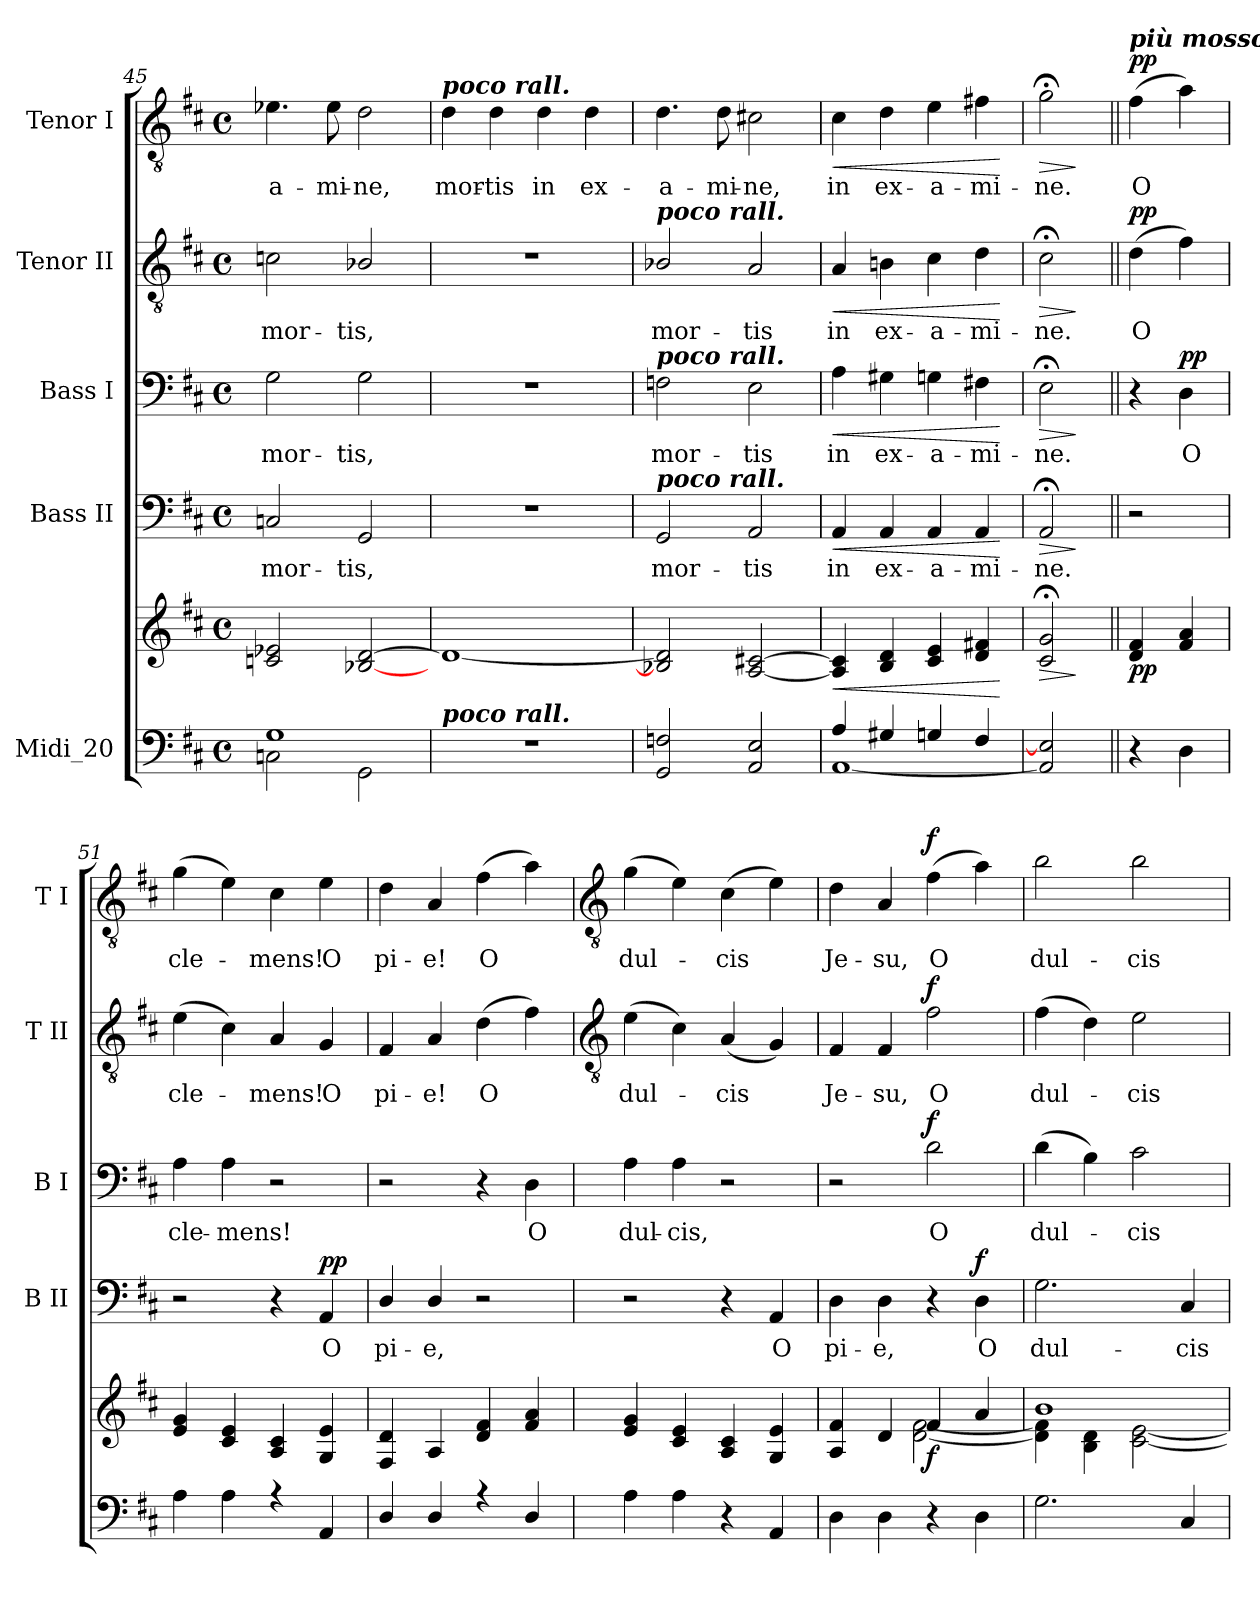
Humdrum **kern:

**kern	**kern	**dynam	**kern	**text	**dynam	**kern	**text	**dynam	**kern	**text	**dynam	**kern	**text	**dynam
*part5	*part5	*part5	*part4	*part4	*part4	*part3	*part3	*part3	*part2	*part2	*part2	*part1	*part1	*part1
*staff6	*staff5	*staff5/6	*staff4	*staff4	*staff4	*staff3	*staff3	*staff3	*staff2	*staff2	*staff2	*staff1	*staff1	*staff1
*I"Midi_20	*	*	*I"Bass II	*	*	*I"Bass I	*	*	*I"Tenor II	*	*	*I"Tenor I	*	*
*	*	*	*I'B II	*	*	*I'B I	*	*	*I'T II	*	*	*I'T I	*	*
!!LO:LB:g=z
*clefF4	*clefG2	*	*clefF4	*	*	*clefF4	*	*	*clefGv2	*	*	*clefGv2	*	*
*k[f#c#]	*k[f#c#]	*	*k[f#c#]	*	*	*k[f#c#]	*	*	*k[f#c#]	*	*	*k[f#c#]	*	*
*D:	*D:	*	*D:	*	*	*D:	*	*	*D:	*	*	*D:	*	*
*M4/4	*M4/4	*	*M4/4	*	*	*M4/4	*	*	*M4/4	*	*	*M4/4	*	*
*met(c)	*met(c)	*	*met(c)	*	*	*met(c)	*	*	*met(c)	*	*	*met(c)	*	*
=45	=45	=45	=45	=45	=45	=45	=45	=45	=45	=45	=45	=45	=45	=45
*^	*	*	*	*	*	*	*	*	*	*	*	*	*	*
!	!	!	!	!	!LO:LY:b	!	!	!LO:LY:b	!	!	!LO:LY:b	!	!	!LO:LY:b	!
1G/	2Cn\	2cn 2e-X	.	2Cn	mor-	.	2G	mor-	.	2cn	mor-	.	4.e-X	-a-	.
!	!	!	!	!	!	!	!	!	!	!	!	!	!	!LO:LY:b	!
.	.	.	.	.	.	.	.	.	.	.	.	.	8e-	-mi-	.
!	!	!	!	!	!LO:LY:b	!	!	!LO:LY:b	!	!	!LO:LY:b	!	!	!LO:LY:b	!
.	2GG\	[2B-X [2d	.	2GG	-tis,	.	2G	-tis,	.	2B-X/	-tis,	.	2d	-ne,	.
=46	=46	=46	=46	=46	=46	=46	=46	=46	=46	=46	=46	=46	=46	=46	=46
!	!	!	!	!	!	!	!	!	!	!	!	!	!LO:TX:a:Bi:t=poco rall.	!	!
!LO:TX:a:Bi:t=poco rall.	!	!	!	!	!	!	!	!	!	!	!	!	!	!	!
!	!	!	!	!	!	!	!	!	!	!	!	!	!	!LO:LY:b	!
1r	2ryy	1d_	.	1r	.	.	1r	.	.	1r	.	.	4d	mor-	.
!	!	!	!	!	!	!	!	!	!	!	!	!	!	!LO:LY:b	!
.	.	.	.	.	.	.	.	.	.	.	.	.	4d	-tis	.
!	!	!	!	!	!	!	!	!	!	!	!	!	!	!LO:LY:b	!
.	2ryy	.	.	.	.	.	.	.	.	.	.	.	4d	in	.
!	!	!	!	!	!	!	!	!	!	!	!	!	!	!LO:LY:b	!
.	.	.	.	.	.	.	.	.	.	.	.	.	4d	ex-	.
=47	=47	=47	=47	=47	=47	=47	=47	=47	=47	=47	=47	=47	=47	=47	=47
!	!	!	!	!	!	!	!	!	!	!LO:TX:a:Bi:t=poco rall.	!	!	!	!	!
!	!	!	!	!	!	!	!LO:TX:a:Bi:t=poco rall.	!	!	!	!	!	!	!	!
!	!	!	!	!LO:TX:a:Bi:t=poco rall.	!	!	!	!	!	!	!	!	!	!	!
!	!	!	!	!	!LO:LY:b	!	!	!LO:LY:b	!	!	!LO:LY:b	!	!	!LO:LY:b	!
2GG/ 2Fn/	1ryy	2B-X] 2d]	.	2GG	mor-	.	2Fn	mor-	.	2B-X/	mor-	.	4.d	-a-	.
!	!	!	!	!	!	!	!	!	!	!	!	!	!	!LO:LY:b	!
.	.	.	.	.	.	.	.	.	.	.	.	.	8d	-mi-	.
!	!	!	!	!	!LO:LY:b	!	!	!LO:LY:b	!	!	!LO:LY:b	!	!	!LO:LY:b	!
2AA/ 2E/	.	[2A [2c#X	.	2AA	-tis	.	2E	-tis	.	2A	-tis	.	2c#X	-ne,	.
=48	=48	=48	=48	=48	=48	=48	=48	=48	=48	=48	=48	=48	=48	=48	=48
!	!	!	!LO:HP:b	!	!LO:LY:b	!LO:HP:b	!	!LO:LY:b	!LO:HP:b	!	!LO:LY:b	!LO:HP:b	!	!LO:LY:b	!LO:HP:b
4A/	[1AA\	4A] 4c#]	<	4AA	in	<	4A	in	<	4A	in	<	4c#	in	<
!	!	!	!	!	!LO:LY:b	!	!	!LO:LY:b	!	!	!LO:LY:b	!	!	!LO:LY:b	!
4G#X/	.	4B 4d	.	4AA	ex-	.	4G#X	ex-	.	4Bn	ex-	.	4d	ex-	.
!	!	!	!	!	!LO:LY:b	!	!	!LO:LY:b	!	!	!LO:LY:b	!	!	!LO:LY:b	!
4Gn/	.	4c# 4e	.	4AA	-a-	.	4Gn	-a-	.	4c#	-a-	.	4e	-a-	.
!	!	!	!	!	!LO:LY:b	!	!	!LO:LY:b	!	!	!LO:LY:b	!	!	!LO:LY:b	!
4F#/	.	4d 4f#X	.	4AA	-mi-	.	4F#X	-mi-	.	4d	-mi-	.	4f#X	-mi-	.
*v	*v	*	*	*	*	*	*	*	*	*	*	*	*	*	*
.	.	[	.	.	[	.	.	[	.	.	[	.	.	[
=49	=49	=49	=49	=49	=49	=49	=49	=49	=49	=49	=49	=49	=49	=49
*^	*	*	*	*	*	*	*	*	*	*	*	*	*	*
!	!	!	!LO:HP:b	!	!LO:LY:b	!LO:HP:b	!	!LO:LY:b	!LO:HP:b	!	!LO:LY:b	!LO:HP:b	!	!LO:LY:b	!LO:HP:b
2ryy	2AA/] 2E/]	2c#;< 2g;<	>	2AA;<	-ne.	>	2E;<	-ne.	>	2c#;<	-ne.	>	2g;<	-ne.	>
*v	*v	*	*	*	*	*	*	*	*	*	*	*	*	*	*
.	.	]	.	.	]	.	.	]	.	.	]	.	.	]
=50||	=50||	=50||	=50||	=50||	=50||	=50||	=50||	=50||	=50||	=50||	=50||	=50||	=50||	=50||
*^	*	*	*	*	*	*	*	*	*	*	*	*	*	*
!	!	!	!	!	!	!	!	!	!	!	!	!	!LO:TX:a:Bi:t=più mosso	!	!
!	!	!	!LO:DY:b	!	!	!	!	!	!	!	!LO:LY:b	!LO:DY:b	!	!LO:LY:b	!LO:DY:b
4r	2ryy	4d 4f#	pp	2r	.	.	4r	.	.	(>4d	O	pp	(>4f#	O	pp
!	!	!	!	!	!	!	!	!LO:LY:b	!LO:DY:b	!	!	!	!	!	!
4D\	.	4f# 4a	.	.	.	.	4D	O	pp	4f#)	.	.	4a)	.	.
=51	=51	=51	=51	=51	=51	=51	=51	=51	=51	=51	=51	=51	=51	=51	=51
!	!	!	!	!	!	!	!	!LO:LY:b	!	!	!LO:LY:b	!	!	!LO:LY:b	!
4A\	1ryy	4e 4g	.	2r	.	.	4A	cle-	.	(>4e	cle-	.	(>4g	cle-	.
!	!	!	!	!	!	!	!	!LO:LY:b	!	!	!	!	!	!	!
4A\	.	4c# 4e	.	.	.	.	4A	-mens!	.	4c#)	.	.	4e)	.	.
!	!	!	!	!	!	!	!	!	!	!	!LO:LY:b	!	!	!LO:LY:b	!
4r	.	4A 4c#	.	4r	.	.	2r	.	.	4A	mens!	.	4c#	mens!	.
!	!	!	!	!	!LO:LY:b	!LO:DY:b	!	!	!	!	!LO:LY:b	!	!	!LO:LY:b	!
4AA/	.	4G 4e	.	4AA	O	pp	.	.	.	4G	O	.	4e	O	.
=52	=52	=52	=52	=52	=52	=52	=52	=52	=52	=52	=52	=52	=52	=52	=52
!	!	!	!	!	!LO:LY:b	!	!	!	!	!	!LO:LY:b	!	!	!LO:LY:b	!
4D/	1ryy	4F# 4d	.	4D/	pi-	.	2r	.	.	4F#	pi-	.	4d	pi-	.
!	!	!	!	!	!LO:LY:b	!	!	!	!	!	!LO:LY:b	!	!	!LO:LY:b	!
4D/	.	4A	.	4D/	-e,	.	.	.	.	4A	-e!	.	4A	-e!	.
!	!	!	!	!	!	!	!	!	!	!	!LO:LY:b	!	!	!LO:LY:b	!
4r	.	4d 4f#	.	2r	.	.	4r	.	.	(>4d	O	.	(>4f#	O	.
!	!	!	!	!	!	!	!	!LO:LY:b	!	!	!	!	!	!	!
4D/	.	4f# 4a	.	.	.	.	4D	O	.	4f#)	.	.	4a)	.	.
*v	*v	*	*	*	*	*	*	*	*	*	*	*	*	*	*
!!LO:LB:g=z
=53	=53	=53	=53	=53	=53	=53	=53	=53	=53	=53	=53	=53	=53	=53
*	*	*	*	*	*	*	*	*	*clefGv2	*	*	*clefGv2	*	*
*	*^	*	*	*	*	*	*	*	*	*	*	*	*	*
!	!	!	!	!	!	!	!	!LO:LY:b	!	!	!LO:LY:b	!	!	!LO:LY:b	!
4A	4e/ 4g/	2ryy	.	2r	.	.	4A	dul-	.	(>4e	dul-	.	(>4g	dul-	.
!	!	!	!	!	!	!	!	!LO:LY:b	!	!	!	!	!	!	!
4A	4c#/ 4e/	.	.	.	.	.	4A	-cis,	.	4c#)	.	.	4e)	.	.
!	!	!	!	!	!	!	!	!	!	!	!LO:LY:b	!	!	!LO:LY:b	!
4r	4A/ 4c#/	2ryy	.	4r	.	.	2r	.	.	(<4A	cis	.	(>4c#	cis	.
!	!	!	!	!	!LO:LY:b	!	!	!	!	!	!	!	!	!	!
4AA	4G/ 4e/	.	.	4AA	O	.	.	.	.	4G)	.	.	4e)	.	.
=54	=54	=54	=54	=54	=54	=54	=54	=54	=54	=54	=54	=54	=54	=54	=54
!	!	!	!	!	!LO:LY:b	!	!	!	!	!	!LO:LY:b	!	!	!LO:LY:b	!
4D	4A/ 4f#/	2ryy	.	4D	pi-	.	2r	.	.	4F#	Je-	.	4d	Je-	.
!	!	!	!	!	!LO:LY:b	!	!	!	!	!	!LO:LY:b	!	!	!LO:LY:b	!
4D	4d/	.	.	4D	-e,	.	.	.	.	4F#	-su,	.	4A	-su,	.
!	!	!	!LO:DY:b	!	!	!	!	!LO:LY:b	!LO:DY:b	!	!LO:LY:b	!LO:DY:b	!	!LO:LY:b	!LO:DY:b
4r	4f#/	[2d\ [2f#\	f	4r	.	.	2d	O	f	2f#	O	f	(>4f#	O	f
!	!	!	!	!	!LO:LY:b	!LO:DY:b	!	!	!	!	!	!	!	!	!
4D	4a/	.	.	4D	O	f	.	.	.	.	.	.	4a)	.	.
=55	=55	=55	=55	=55	=55	=55	=55	=55	=55	=55	=55	=55	=55	=55	=55
!	!	!	!	!	!LO:LY:b	!	!	!LO:LY:b	!	!	!LO:LY:b	!	!	!LO:LY:b	!
2.G	1b/	4d\] 4f#\]	.	2.G	dul-	.	(>4d	dul-	.	(>4f#	dul-	.	2b	dul-	.
.	.	4B\ 4d\	.	.	.	.	4B)	.	.	4d)	.	.	.	.	.
!	!	!	!	!	!	!	!	!LO:LY:b	!	!	!LO:LY:b	!	!	!LO:LY:b	!
.	.	[2c#\ [2e\	.	.	.	.	2c#	cis	.	2e	cis	.	2b	-cis	.
!	!	!	!	!	!LO:LY:b	!	!	!	!	!	!	!	!	!	!
4C#	.	.	.	4C#	-cis	.	.	.	.	.	.	.	.	.	.
*	*v	*v	*	*	*	*	*	*	*	*	*	*	*	*	*
=	=	=	=	=	=	=	=	=	=	=	=	=	=	=
*-	*-	*-	*-	*-	*-	*-	*-	*-	*-	*-	*-	*-	*-	*-
